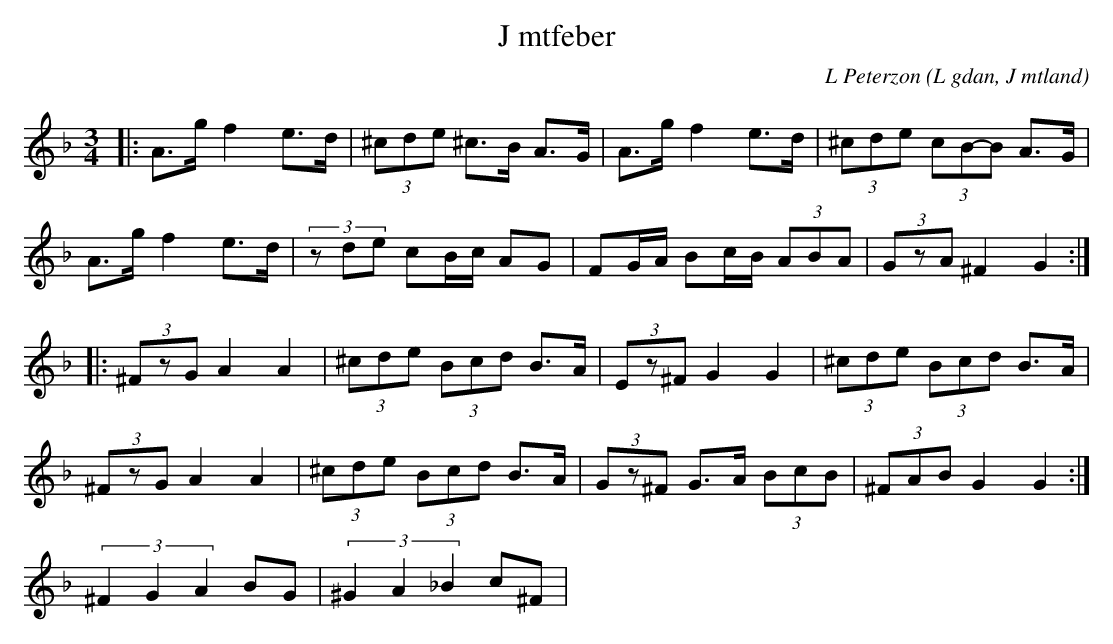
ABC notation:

X:1
T:J mtfeber
C: L Peterzon
O:L gdan, J mtland
M:3/4
L:1/8
K:Dm
|: A>g f2 e>d|(3^cde ^c>B A>G|A>g f2 e>d|(3^cde (3cB-B A>G|
A>g f2 e>d|(3zde cB/c/ AG|FG/A/ Bc/B/ (3ABA|(3GzA ^F2 G2:|
|:(3^FzG A2 A2|(3^cde (3Bcd B>A|(3Ez^F G2 G2|(3^cde (3Bcd B>A|
(3^FzG A2 A2|(3^cde (3Bcd B>A| (3Gz^F G>A (3BcB|(3^FAB G2 G2:|
(3^F2G2A2 BG|(3^G2A2_B2 c^F|
